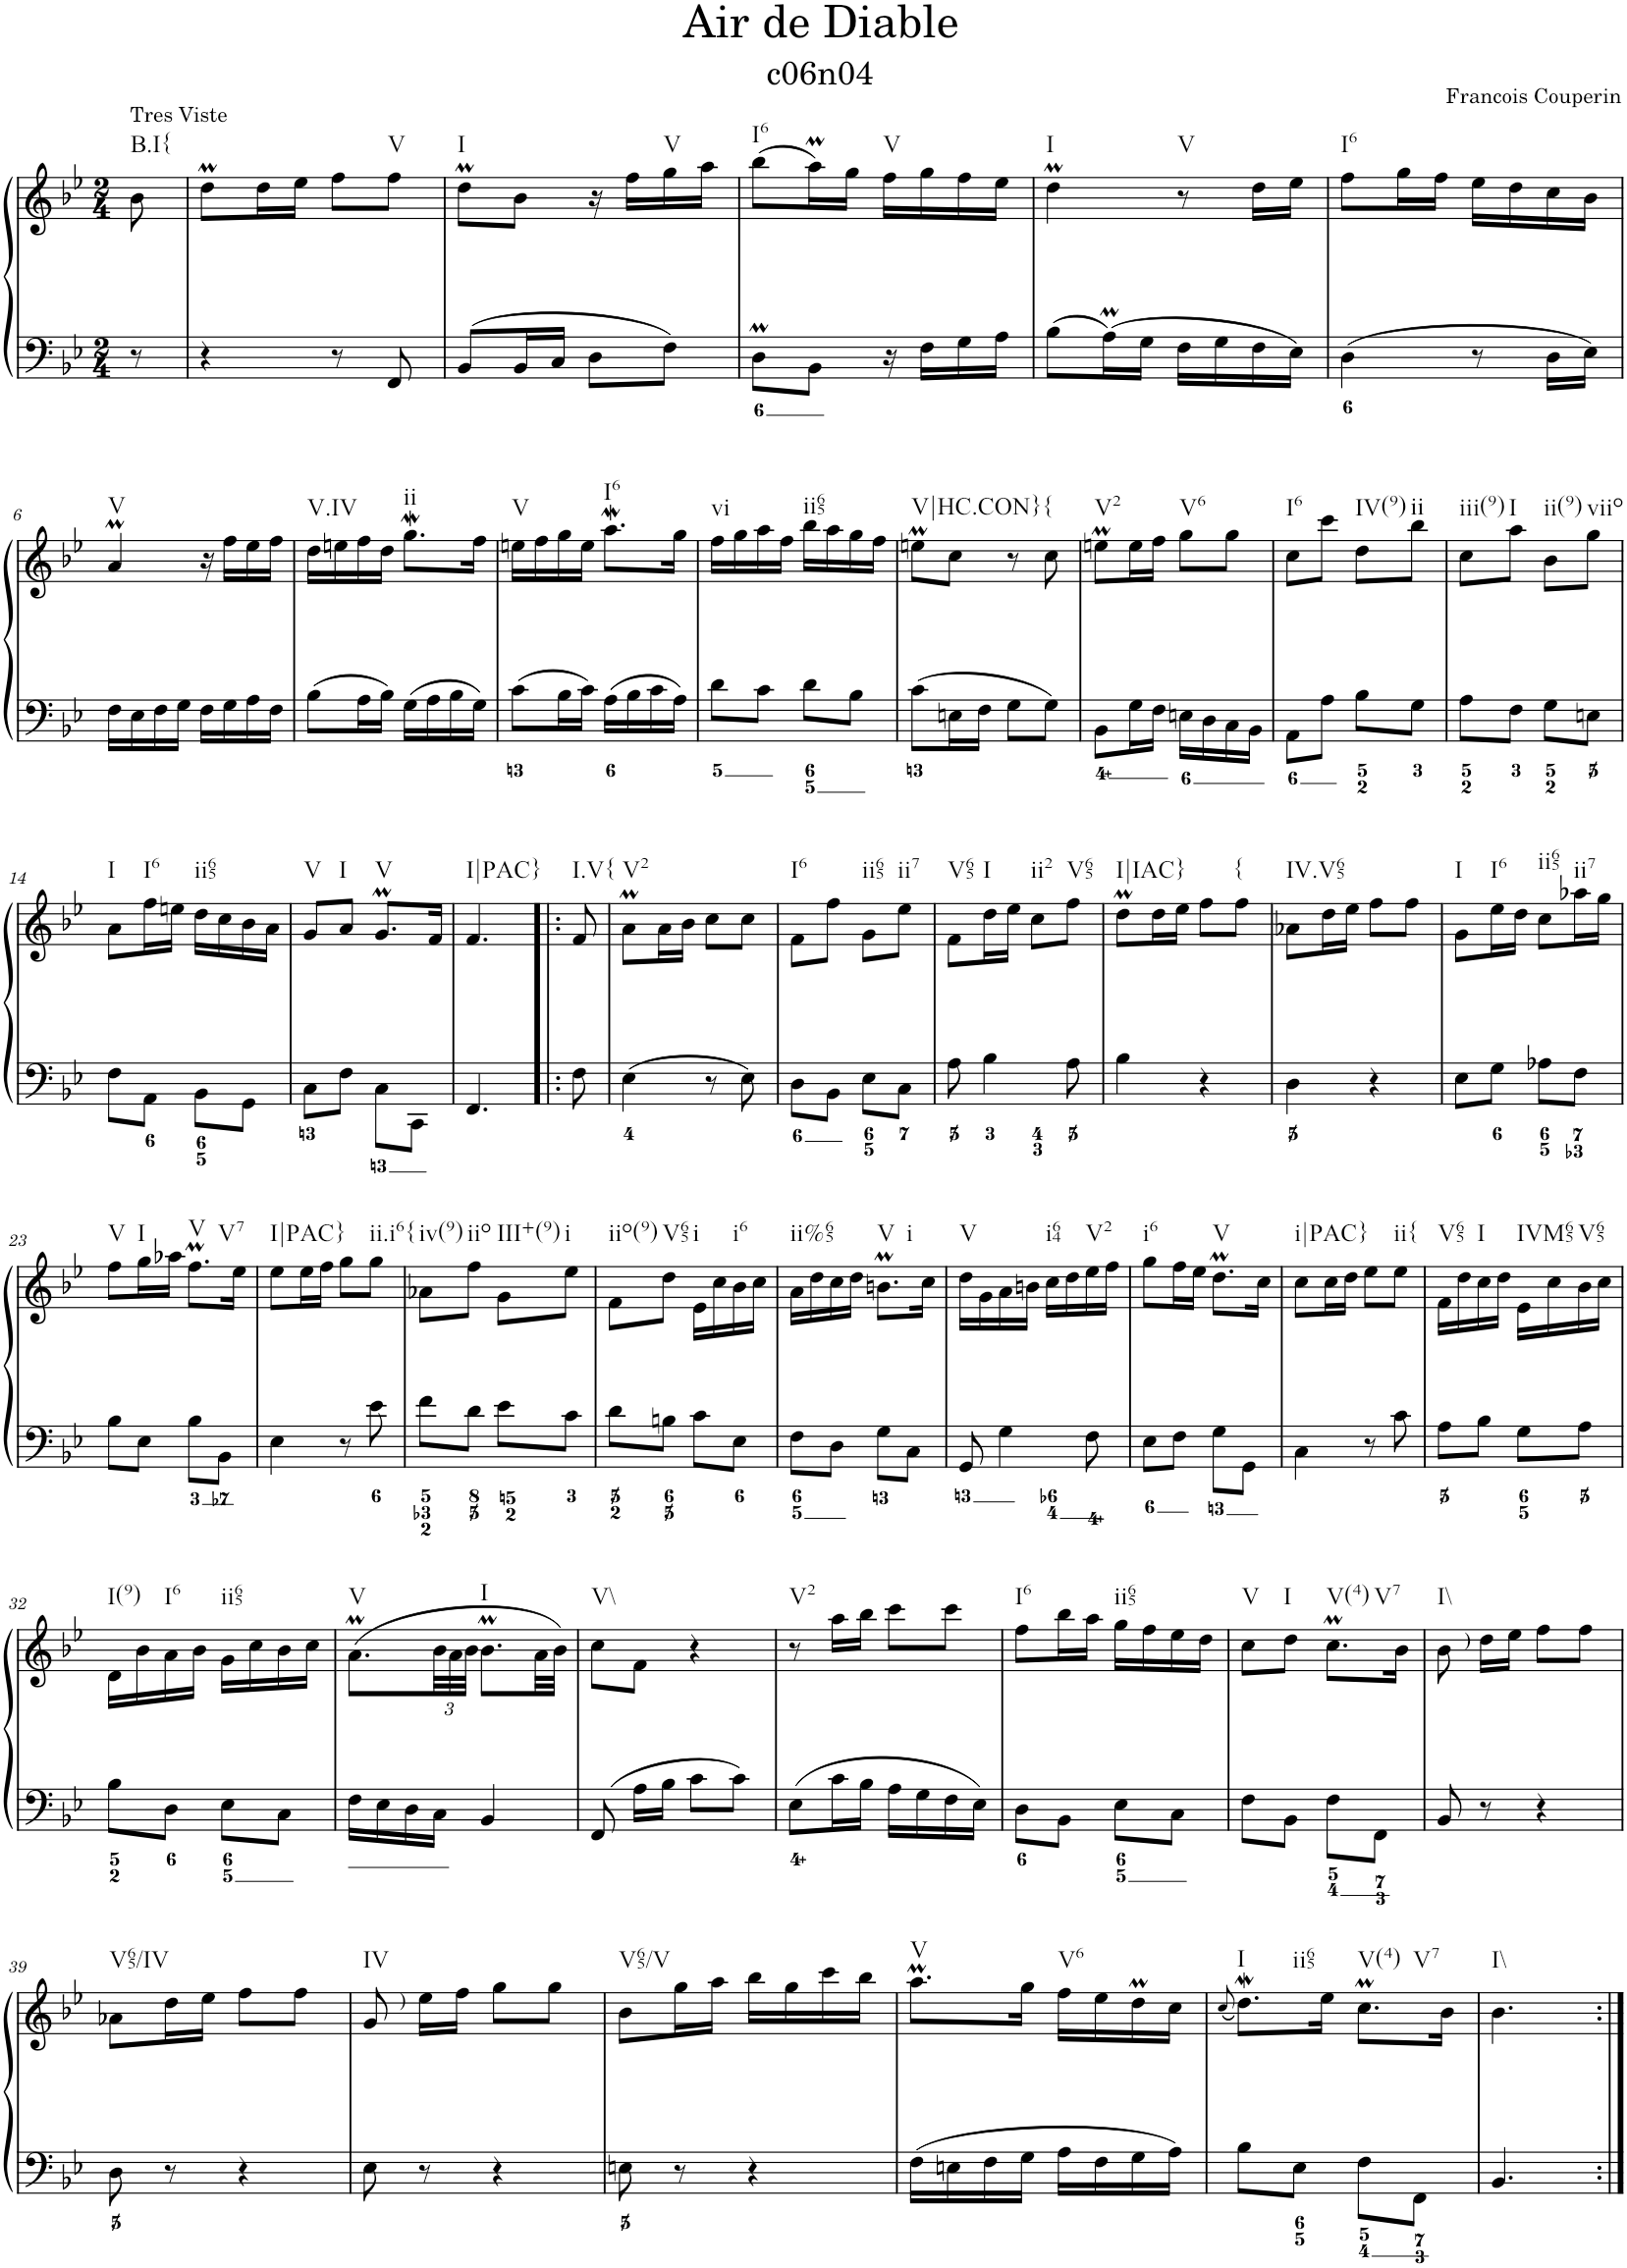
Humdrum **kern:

**kern	**kern
*part1	*part1
*staff2	*staff1
*I"Piano	*
*I'Pno.	*
*clefF4	*clefG2
*k[b-e-]	*k[b-e-]
*M2/4	*M2/4
=	=
!	!LO:TX:a:t=Tres Viste
!	!LO:TX:b:t=B.I{
8r	8b-\
=1	=1
4r	8ddm\L
.	16dd\L
.	16ee-\JJ
8r	8ff\L
!	!LO:TX:b:t=V
8FF/	8ff\J
=2	=2
!	!LO:TX:b:t=I
8BB-/L	8ddm\L
16BB-/L	8b-\J
16C/JJ	.
8D\L	16r
.	16ff\LL
!	!LO:TX:b:t=V
8F\J	16gg\
.	16aa\JJ
=3	=3
!	!LO:TX:b:t=I6
8Dm\L	(8bb-\L
8BB-\J	16aam\L)
.	16gg\JJ
!	!LO:TX:b:t=V
16r	16ff\LL
16F\LL	16gg\
16G\	16ff\
16A\JJ	16ee-\JJ
=4	=4
!	!LO:TX:b:t=I
8B-\L	4ddm\
16Am\L	.
16G\JJ	.
!	!LO:TX:b:t=V
16F\LL	8r
16G\	.
16F\	16dd\LL
16E-\JJ	16ee-\JJ
=5	=5
!	!LO:TX:b:t=I6
4D\	8ff\L
.	16gg\L
.	16ff\JJ
8r	16ee-\LL
.	16dd\
16D\LL	16cc\
16E-\JJ	16b-\JJ
!!LO:LB:g=z
=6	=6
!	!LO:TX:b:t=V
16F\LL	4am/
16E-\	.
16F\	.
16G\JJ	.
16F\LL	16r
16G\	16ff\LL
16A\	16ee-\
16F\JJ	16ff\JJ
=7	=7
!	!LO:TX:b:t=V.IV
8B-\L	16dd\LL
.	16een\
16A\L	16ff\
16B-\JJ	16dd\JJ
!	!LO:TX:b:t=ii
16G\LL	8.ggW\L
16A\	.
16B-\	.
16G\JJ	16ff\Jk
=8	=8
!	!LO:TX:b:t=V
8c\L	16een\LL
.	16ff\
16B-\L	16gg\
16c\JJ	16ee\JJ
!	!LO:TX:b:t=I6
16A\LL	8.aaW\L
16B-\	.
16c\	.
16A\JJ	16gg\Jk
=9	=9
!	!LO:TX:b:t=vi
8d\L	16ff\LL
.	16gg\
8c\J	16aa\
.	16ff\JJ
!	!LO:TX:b:t=ii65
8d\L	16bb-\LL
.	16aa\
8B-\J	16gg\
.	16ff\JJ
=10	=10
!	!LO:TX:b:t=V|HC.CON}
8c\L	8eenm\L
16En\L	8cc\J
16F\JJ	.
8G\L	8r
!	!LO:TX:b:t={
8G\J	8cc\
=11	=11
!	!LO:TX:b:t=V2
8BB-\L	8eenm\L
16G\L	16ee\L
16F\JJ	16ff\JJ
!	!LO:TX:b:t=V6
16En\LL	8gg\L
16D\	.
16C\	8gg\J
16BB-\JJ	.
=12	=12
!	!LO:TX:b:t=I6
8AA\L	8cc\L
8A\J	8ccc\J
!	!LO:TX:b:t=IV(9)
8B-\L	8dd\L
!	!LO:TX:b:t=ii
8G\J	8bb-\J
=13	=13
!	!LO:TX:b:t=iii(9)
8A\L	8cc\L
!	!LO:TX:b:t=I
8F\J	8aa\J
!	!LO:TX:b:t=ii(9)
8G\L	8b-\L
!	!LO:TX:b:t=viio
8En\J	8gg\J
!!LO:LB:g=z
=14	=14
!	!LO:TX:b:t=I
8F\L	8a\L
!	!LO:TX:b:t=I6
8AA\J	16ff\L
.	16een\JJ
!	!LO:TX:b:t=ii65
8BB-\L	16dd\LL
.	16cc\
8GG\J	16b-\
.	16a\JJ
=15	=15
!	!LO:TX:b:t=V
8C\L	8g/L
!	!LO:TX:b:t=I
8F\J	8a/J
!	!LO:TX:b:t=V
8C\L	8.gM/L
8CC\J	.
.	16f/Jk
=16	=16
!	!LO:TX:b:t=I|PAC}
4.FF/	4.f/
=16X1!|:	=16X1!|:
!	!LO:TX:b:t=I.V{
8F\	8f/
=17	=17
!	!LO:TX:b:t=V2
4E-\	8am\L
.	16a\L
.	16b-\JJ
8r	8cc\L
8E-\	8cc\J
=18	=18
!	!LO:TX:b:t=I6
8D\L	8f\L
8BB-\J	8ff\J
!	!LO:TX:b:t=ii65
8E-\L	8g\L
!	!LO:TX:b:t=ii7
8C\J	8ee-\J
=19	=19
!	!LO:TX:b:t=V65
8A\	8f\L
!	!LO:TX:b:t=I
4B-\	16dd\L
.	16ee-\JJ
!	!LO:TX:b:t=ii2
.	8cc\L
!	!LO:TX:b:t=V65
8A\	8ff\J
=20	=20
!	!LO:TX:b:t=I|IAC}
4B-\	8ddm\L
.	16dd\L
.	16ee-\JJ
4r	8ff\L
!	!LO:TX:b:t={
.	8ff\J
=21	=21
!	!LO:TX:b:t=IV.V65
4D\	8a-X\L
.	16dd\L
.	16ee-\JJ
4r	8ff\L
.	8ff\J
=22	=22
!	!LO:TX:b:t=I
8E-\L	8g\L
!	!LO:TX:b:t=I6
8G\J	16ee-\L
.	16dd\JJ
!	!LO:TX:b:t=ii65
8A-X\L	8cc\L
!	!LO:TX:b:t=ii7
8F\J	16aa-X\L
.	16gg\JJ
!!LO:LB:g=z
=23	=23
!	!LO:TX:b:t=V
8B-\L	8ff\L
!	!LO:TX:b:t=I
8E-\J	16gg\L
.	16aa-X\JJ
!	!LO:TX:b:t=V
!	!LO:TX:b:t=V7
8B-\L	8.ffM\L
8BB-\J	.
.	16ee-\Jk
=24	=24
!	!LO:TX:b:t=I|PAC}
4E-\	8ee-\L
.	16ee-\L
.	16ff\JJ
8r	8gg\L
!	!LO:TX:b:t=ii.i6{
8e-\	8gg\J
=25	=25
!	!LO:TX:b:t=iv(9)
8f\L	8a-X\L
!	!LO:TX:b:t=iio
8d\J	8ff\J
!	!LO:TX:b:t=III+(9)
8e-\L	8g\L
!	!LO:TX:b:t=i
8c\J	8ee-\J
=26	=26
!	!LO:TX:b:t=iio(9)
8d\L	8f\L
!	!LO:TX:b:t=V65
8Bn\J	8dd\J
!	!LO:TX:b:t=i
8c\L	16e-\LL
.	16cc\
!	!LO:TX:b:t=i6
8E-\J	16b-\
.	16cc\JJ
=27	=27
!	!LO:TX:b:t=ii%65
8F\L	16a\LL
.	16dd\
8D\J	16cc\
.	16dd\JJ
!	!LO:TX:b:t=V
!	!LO:TX:b:t=i
8G\L	8.bnm\L
8C\J	.
.	16cc\Jk
=28	=28
!	!LO:TX:b:t=V
8GG/	16dd\LL
.	16g\
4G\	16a\
.	16bn\JJ
!	!LO:TX:b:t=i64
.	16cc\LL
.	16dd\
!	!LO:TX:b:t=V2
8F\	16ee-\
.	16ff\JJ
=29	=29
!	!LO:TX:b:t=i6
8E-\L	8gg\L
8F\J	16ff\L
.	16ee-\JJ
!	!LO:TX:b:t=V
8G\L	8.ddm\L
8GG\J	.
.	16cc\Jk
=30	=30
!	!LO:TX:b:t=i|PAC}
4C\	8cc\L
.	16cc\L
.	16dd\JJ
8r	8ee-\L
!	!LO:TX:b:t=ii{
8c\	8ee-\J
=31	=31
!	!LO:TX:b:t=V65
8A\L	16f\LL
.	16dd\
!	!LO:TX:b:t=I
8B-\J	16cc\
.	16dd\JJ
!	!LO:TX:b:t=IVM65
8G\L	16e-\LL
.	16cc\
!	!LO:TX:b:t=V65
8A\J	16b-\
.	16cc\JJ
!!LO:LB:g=z
=32	=32
!	!LO:TX:b:t=I(9)
8B-\L	16d\LL
.	16b-\
!	!LO:TX:b:t=I6
8D\J	16a\
.	16b-\JJ
!	!LO:TX:b:t=ii65
8E-\L	16g\LL
.	16cc\
8C\J	16b-\
.	16cc\JJ
=33	=33
!	!LO:TX:b:t=V
16F\LL	(8.am\L
16E-\	.
16D\	.
*	*Xbrackettup
16C\JJ	48b-\LL
.	48a\
.	48b-\JJJ
!	!LO:TX:b:t=I
4BB-/	8.b-M\L
.	32a\LL
.	32b-\JJJ)
=34	=34
!	!LO:TX:b:t=V\\
8FF/	8cc\L
16A\LL	8f\J
16B-\JJ	.
8c\L	4r
8c\J	.
=35	=35
!	!LO:TX:b:t=V2
8E-\L	8r
16c\L	16aa\LL
16B-\JJ	16bb-\JJ
16A\LL	8ccc\L
16G\	.
16F\	8ccc\J
16E-\JJ	.
=36	=36
!	!LO:TX:b:t=I6
8D\L	8ff\L
8BB-\J	16bb-\L
.	16aa\JJ
!	!LO:TX:b:t=ii65
8E-\L	16gg\LL
.	16ff\
8C\J	16ee-\
.	16dd\JJ
=37	=37
!	!LO:TX:b:t=V
8F\L	8cc\L
!	!LO:TX:b:t=I
8BB-\J	8dd\J
!	!LO:TX:b:t=V(4)
!	!LO:TX:b:t=V7
8F\L	8.ccM\L
8FF\J	.
.	16b-\Jk
=38	=38
!	!LO:TX:a:t=)
!	!LO:TX:b:t=I\\
8BB-/	8b-\
8r	16dd\LL
.	16ee-\JJ
4r	8ff\L
.	8ff\J
!!LO:LB:g=z
=39	=39
!	!LO:TX:b:t=V65/IV
8D\	8a-X\L
8r	16dd\L
.	16ee-\JJ
4r	8ff\L
.	8ff\J
=40	=40
!	!LO:TX:a:t=)
!	!LO:TX:b:t=IV
8E-\	8g/
8r	16ee-\LL
.	16ff\JJ
4r	8gg\L
.	8gg\J
=41	=41
!	!LO:TX:b:t=V65/V
8En\	8b-\L
8r	16gg\L
.	16aa\JJ
4r	16bb-\LL
.	16gg\
.	16ccc\
.	16bb-\JJ
=42	=42
!	!LO:TX:b:t=V
16F\LL	8.aam\L
16En\	.
16F\	.
16G\JJ	16gg\Jk
!	!LO:TX:b:t=V6
16A\LL	16ff\LL
16F\	16ee-\
16G\	16ddm\
16A\JJ	16cc\JJ
=43	=43
.	(8qcc/
!	!LO:TX:b:t=I
!	!LO:TX:b:t=ii65
8B-\L	8.ddW\L)
8E-\J	.
.	16ee-\Jk
!	!LO:TX:b:t=V(4)
!	!LO:TX:b:t=V7
8F\L	8.ccM\L
8FF\J	.
.	16b-\Jk
=44	=44
!	!LO:TX:b:t=I\\
4.BB-/	4.b-\
=:|!	=:|!
*-	*-
